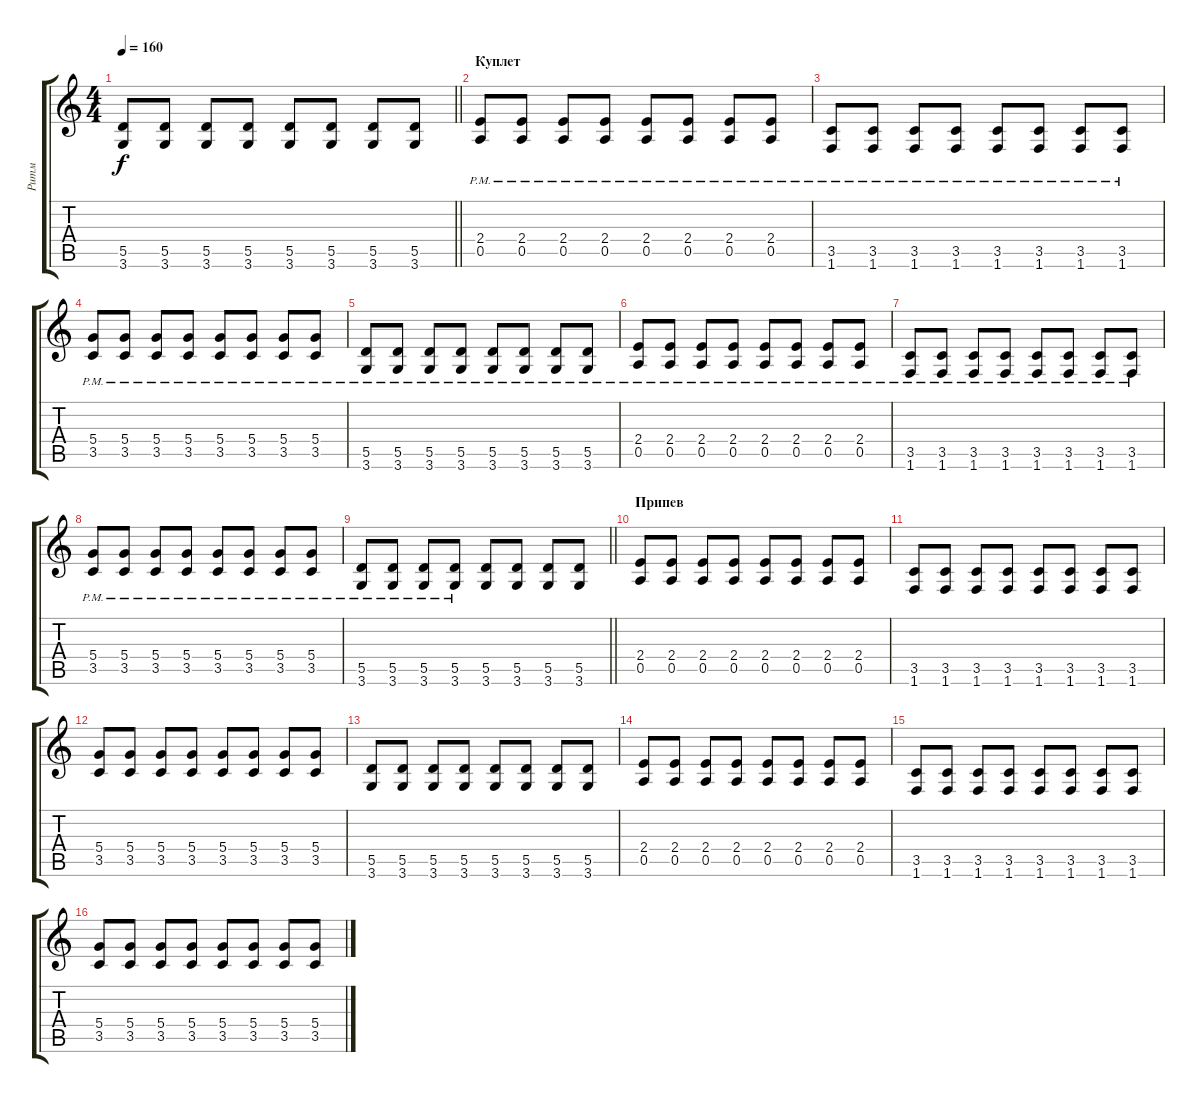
\track ("Ритм" "Ритм") {instrument distortionguitar}
\staff {score tabs}
\tuning (E4 B3 G3 D3 A2 E2) {hide}
\ts (4 4)
\tempo 160
\clef g2
\barLineRight lightlight
\ks c
(5.5 3.6).8{dy f} (5.5 3.6).8 (5.5 3.6).8 (5.5 3.6).8 (5.5 3.6).8 (5.5 3.6).8 (5.5 3.6).8 (5.5 3.6).8 |
\section ("" "Куплет")
(2.4{pm} 0.5{pm}).8 (2.4{pm} 0.5{pm}).8 (2.4{pm} 0.5{pm}).8 (2.4{pm} 0.5{pm}).8 (2.4{pm} 0.5{pm}).8 (2.4{pm} 0.5{pm}).8 (2.4{pm} 0.5{pm}).8 (2.4{pm} 0.5{pm}).8 |
(3.5{pm} 1.6{pm}).8 (3.5{pm} 1.6{pm}).8 (3.5{pm} 1.6{pm}).8 (3.5{pm} 1.6{pm}).8 (3.5{pm} 1.6{pm}).8 (3.5{pm} 1.6{pm}).8 (3.5{pm} 1.6{pm}).8 (3.5{pm} 1.6{pm}).8 |
(5.4{pm} 3.5{pm}).8 (5.4{pm} 3.5{pm}).8 (5.4{pm} 3.5{pm}).8 (5.4{pm} 3.5{pm}).8 (5.4{pm} 3.5{pm}).8 (5.4{pm} 3.5{pm}).8 (5.4{pm} 3.5{pm}).8 (5.4{pm} 3.5{pm}).8 |
(5.5{pm} 3.6{pm}).8 (5.5{pm} 3.6{pm}).8 (5.5{pm} 3.6{pm}).8 (5.5{pm} 3.6{pm}).8 (5.5{pm} 3.6{pm}).8 (5.5{pm} 3.6{pm}).8 (5.5{pm} 3.6{pm}).8 (5.5{pm} 3.6{pm}).8 |
(2.4{pm} 0.5{pm}).8 (2.4{pm} 0.5{pm}).8 (2.4{pm} 0.5{pm}).8 (2.4{pm} 0.5{pm}).8 (2.4{pm} 0.5{pm}).8 (2.4{pm} 0.5{pm}).8 (2.4{pm} 0.5{pm}).8 (2.4{pm} 0.5{pm}).8 |
(3.5{pm} 1.6{pm}).8 (3.5{pm} 1.6{pm}).8 (3.5{pm} 1.6{pm}).8 (3.5{pm} 1.6{pm}).8 (3.5{pm} 1.6{pm}).8 (3.5{pm} 1.6{pm}).8 (3.5{pm} 1.6{pm}).8 (3.5{pm} 1.6{pm}).8 |
(5.4{pm} 3.5{pm}).8 (5.4{pm} 3.5{pm}).8 (5.4{pm} 3.5{pm}).8 (5.4{pm} 3.5{pm}).8 (5.4{pm} 3.5{pm}).8 (5.4{pm} 3.5{pm}).8 (5.4{pm} 3.5{pm}).8 (5.4{pm} 3.5{pm}).8 |
\barLineRight lightlight
(5.5{pm} 3.6{pm}).8 (5.5{pm} 3.6{pm}).8 (5.5{pm} 3.6{pm}).8 (5.5{pm} 3.6{pm}).8 (5.5 3.6).8 (5.5 3.6).8 (5.5 3.6).8 (5.5 3.6).8 |
\section ("" "Припев")
(2.4 0.5).8 (2.4 0.5).8 (2.4 0.5).8 (2.4 0.5).8 (2.4 0.5).8 (2.4 0.5).8 (2.4 0.5).8 (2.4 0.5).8 |
(3.5 1.6).8 (3.5 1.6).8 (3.5 1.6).8 (3.5 1.6).8 (3.5 1.6).8 (3.5 1.6).8 (3.5 1.6).8 (3.5 1.6).8 |
(5.4 3.5).8 (5.4 3.5).8 (5.4 3.5).8 (5.4 3.5).8 (5.4 3.5).8 (5.4 3.5).8 (5.4 3.5).8 (5.4 3.5).8 |
(5.5 3.6).8 (5.5 3.6).8 (5.5 3.6).8 (5.5 3.6).8 (5.5 3.6).8 (5.5 3.6).8 (5.5 3.6).8 (5.5 3.6).8 |
(2.4 0.5).8 (2.4 0.5).8 (2.4 0.5).8 (2.4 0.5).8 (2.4 0.5).8 (2.4 0.5).8 (2.4 0.5).8 (2.4 0.5).8 |
(3.5 1.6).8 (3.5 1.6).8 (3.5 1.6).8 (3.5 1.6).8 (3.5 1.6).8 (3.5 1.6).8 (3.5 1.6).8 (3.5 1.6).8 |
(5.4 3.5).8 (5.4 3.5).8 (5.4 3.5).8 (5.4 3.5).8 (5.4 3.5).8 (5.4 3.5).8 (5.4 3.5).8 (5.4 3.5).8
